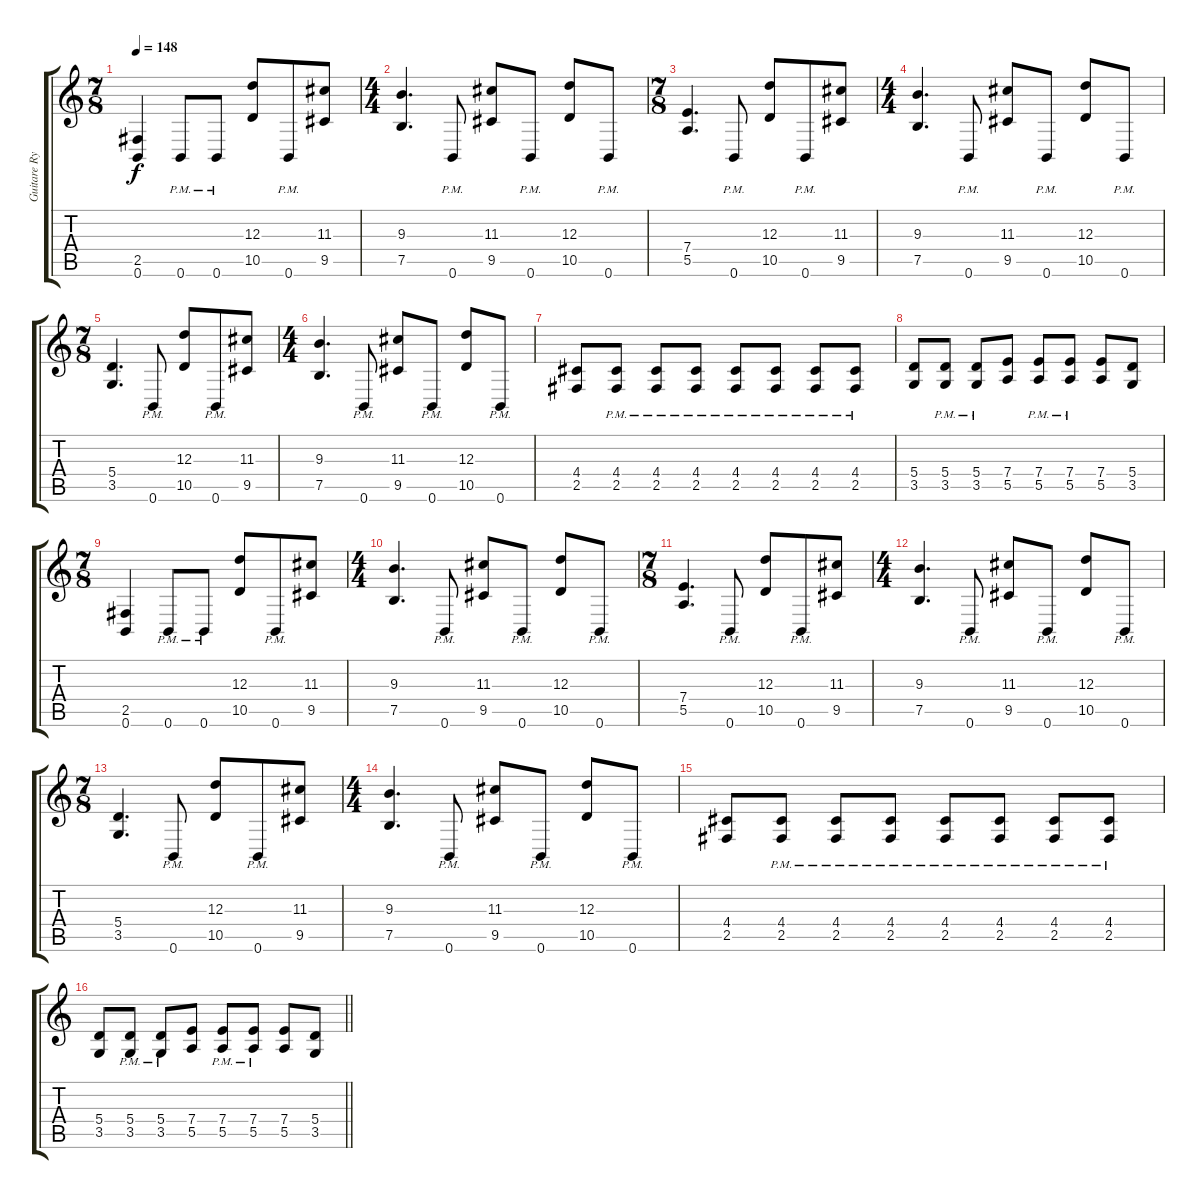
\track ("Guitare Rythmique" "Guitare Ry") {instrument distortionguitar}
\staff {score tabs}
\tuning (B3 Gb3 D3 A2 E2 B1) {hide}
\ts (7 8)
\tempo 148
\clef g2
\ks c
(2.5 0.6).4{dy f} 0.6{pm}.8 0.6{pm}.8 (12.3 10.5).8 0.6{pm}.8 (11.3 9.5).8 |
\ts (4 4)
(9.3 7.5).4{d} 0.6{pm}.8 (11.3 9.5).8 0.6{pm}.8 (12.3 10.5).8 0.6{pm}.8 |
\ts (7 8)
(7.4 5.5).4{d} 0.6{pm}.8 (12.3 10.5).8 0.6{pm}.8 (11.3 9.5).8 |
\ts (4 4)
(9.3 7.5).4{d} 0.6{pm}.8 (11.3 9.5).8 0.6{pm}.8 (12.3 10.5).8 0.6{pm}.8 |
\ts (7 8)
(5.4 3.5).4{d} 0.6{pm}.8 (12.3 10.5).8 0.6{pm}.8 (11.3 9.5).8 |
\ts (4 4)
(9.3 7.5).4{d} 0.6{pm}.8 (11.3 9.5).8 0.6{pm}.8 (12.3 10.5).8 0.6{pm}.8 |
(4.4 2.5).8 (4.4{pm} 2.5{pm}).8 (4.4{pm} 2.5{pm}).8 (4.4{pm} 2.5{pm}).8 (4.4{pm} 2.5{pm}).8 (4.4{pm} 2.5{pm}).8 (4.4{pm} 2.5{pm}).8 (4.4{pm} 2.5{pm}).8 |
(5.4 3.5).8 (5.4{pm} 3.5{pm}).8 (5.4{pm} 3.5{pm}).8 (7.4 5.5).8 (7.4{pm} 5.5{pm}).8 (7.4{pm} 5.5{pm}).8 (7.4 5.5).8 (5.4 3.5).8 |
\ts (7 8)
(2.5 0.6).4 0.6{pm}.8 0.6{pm}.8 (12.3 10.5).8 0.6{pm}.8 (11.3 9.5).8 |
\ts (4 4)
(9.3 7.5).4{d} 0.6{pm}.8 (11.3 9.5).8 0.6{pm}.8 (12.3 10.5).8 0.6{pm}.8 |
\ts (7 8)
(7.4 5.5).4{d} 0.6{pm}.8 (12.3 10.5).8 0.6{pm}.8 (11.3 9.5).8 |
\ts (4 4)
(9.3 7.5).4{d} 0.6{pm}.8 (11.3 9.5).8 0.6{pm}.8 (12.3 10.5).8 0.6{pm}.8 |
\ts (7 8)
(5.4 3.5).4{d} 0.6{pm}.8 (12.3 10.5).8 0.6{pm}.8 (11.3 9.5).8 |
\ts (4 4)
(9.3 7.5).4{d} 0.6{pm}.8 (11.3 9.5).8 0.6{pm}.8 (12.3 10.5).8 0.6{pm}.8 |
(4.4 2.5).8 (4.4{pm} 2.5{pm}).8 (4.4{pm} 2.5{pm}).8 (4.4{pm} 2.5{pm}).8 (4.4{pm} 2.5{pm}).8 (4.4{pm} 2.5{pm}).8 (4.4{pm} 2.5{pm}).8 (4.4{pm} 2.5{pm}).8 |
\barLineRight lightlight
(5.4 3.5).8 (5.4{pm} 3.5{pm}).8 (5.4{pm} 3.5{pm}).8 (7.4 5.5).8 (7.4{pm} 5.5{pm}).8 (7.4{pm} 5.5{pm}).8 (7.4 5.5).8 (5.4 3.5).8
